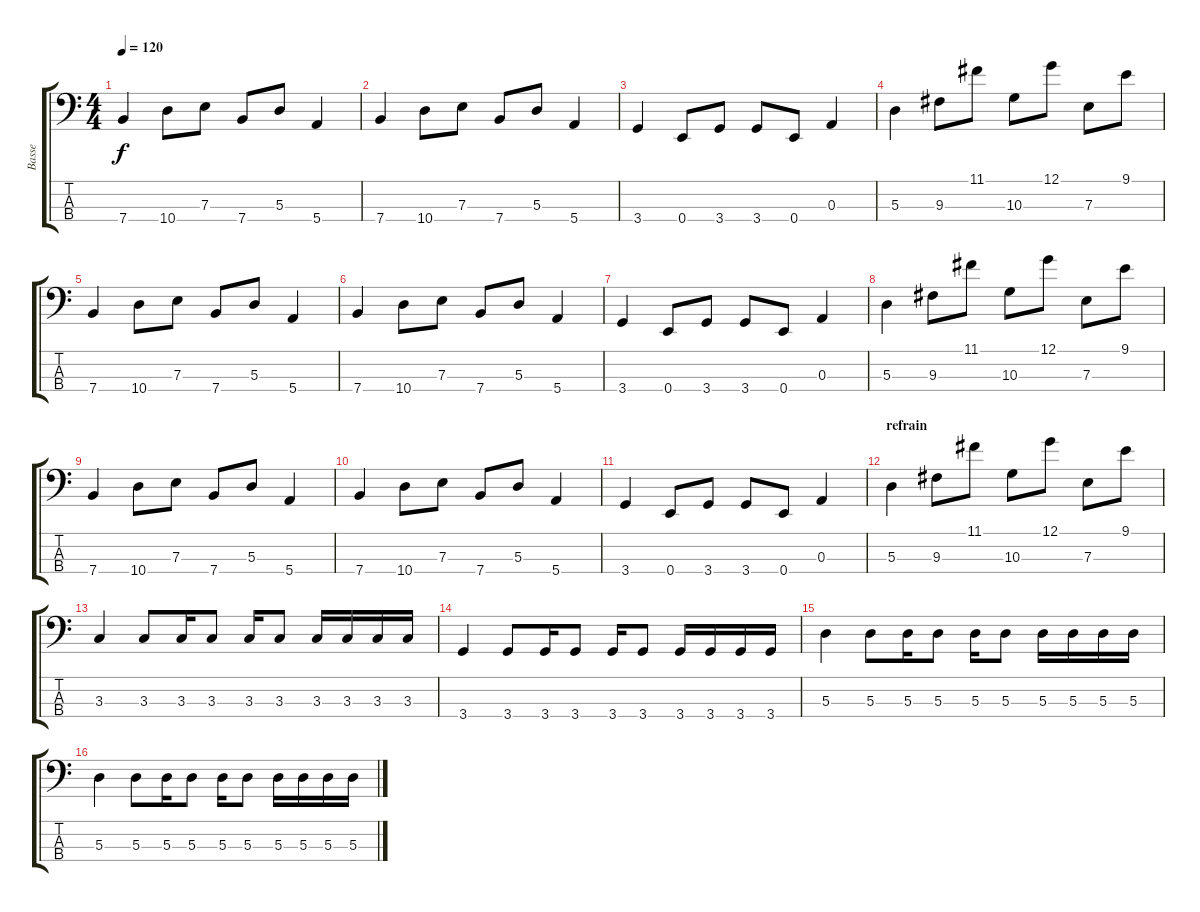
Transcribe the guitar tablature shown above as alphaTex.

\track ("Basse" "Basse") {instrument electricbassfinger}
\staff {score tabs}
\tuning (G2 D2 A1 E1) {hide}
\ts (4 4)
\tempo 120
\clef f4
\ks c
7.4.4{dy f} 10.4.8 7.3.8 7.4.8 5.3.8 5.4.4 |
7.4.4 10.4.8 7.3.8 7.4.8 5.3.8 5.4.4 |
3.4.4 0.4.8 3.4.8 3.4.8 0.4.8 0.3.4 |
5.3.4 9.3.8 11.1.8 10.3.8 12.1.8 7.3.8 9.1.8 |
7.4.4 10.4.8 7.3.8 7.4.8 5.3.8 5.4.4 |
7.4.4 10.4.8 7.3.8 7.4.8 5.3.8 5.4.4 |
3.4.4 0.4.8 3.4.8 3.4.8 0.4.8 0.3.4 |
5.3.4 9.3.8 11.1.8 10.3.8 12.1.8 7.3.8 9.1.8 |
7.4.4 10.4.8 7.3.8 7.4.8 5.3.8 5.4.4 |
7.4.4 10.4.8 7.3.8 7.4.8 5.3.8 5.4.4 |
3.4.4 0.4.8 3.4.8 3.4.8 0.4.8 0.3.4 |
\section ("" "refrain ")
5.3.4 9.3.8 11.1.8 10.3.8 12.1.8 7.3.8 9.1.8 |
3.3.4 3.3.8 3.3.16 3.3.8 3.3.16 3.3.8 3.3.16 3.3.16 3.3.16 3.3.16 |
3.4.4 3.4.8 3.4.16 3.4.8 3.4.16 3.4.8 3.4.16 3.4.16 3.4.16 3.4.16 |
5.3.4 5.3.8 5.3.16 5.3.8 5.3.16 5.3.8 5.3.16 5.3.16 5.3.16 5.3.16 |
5.3.4 5.3.8 5.3.16 5.3.8 5.3.16 5.3.8 5.3.16 5.3.16 5.3.16 5.3.16
